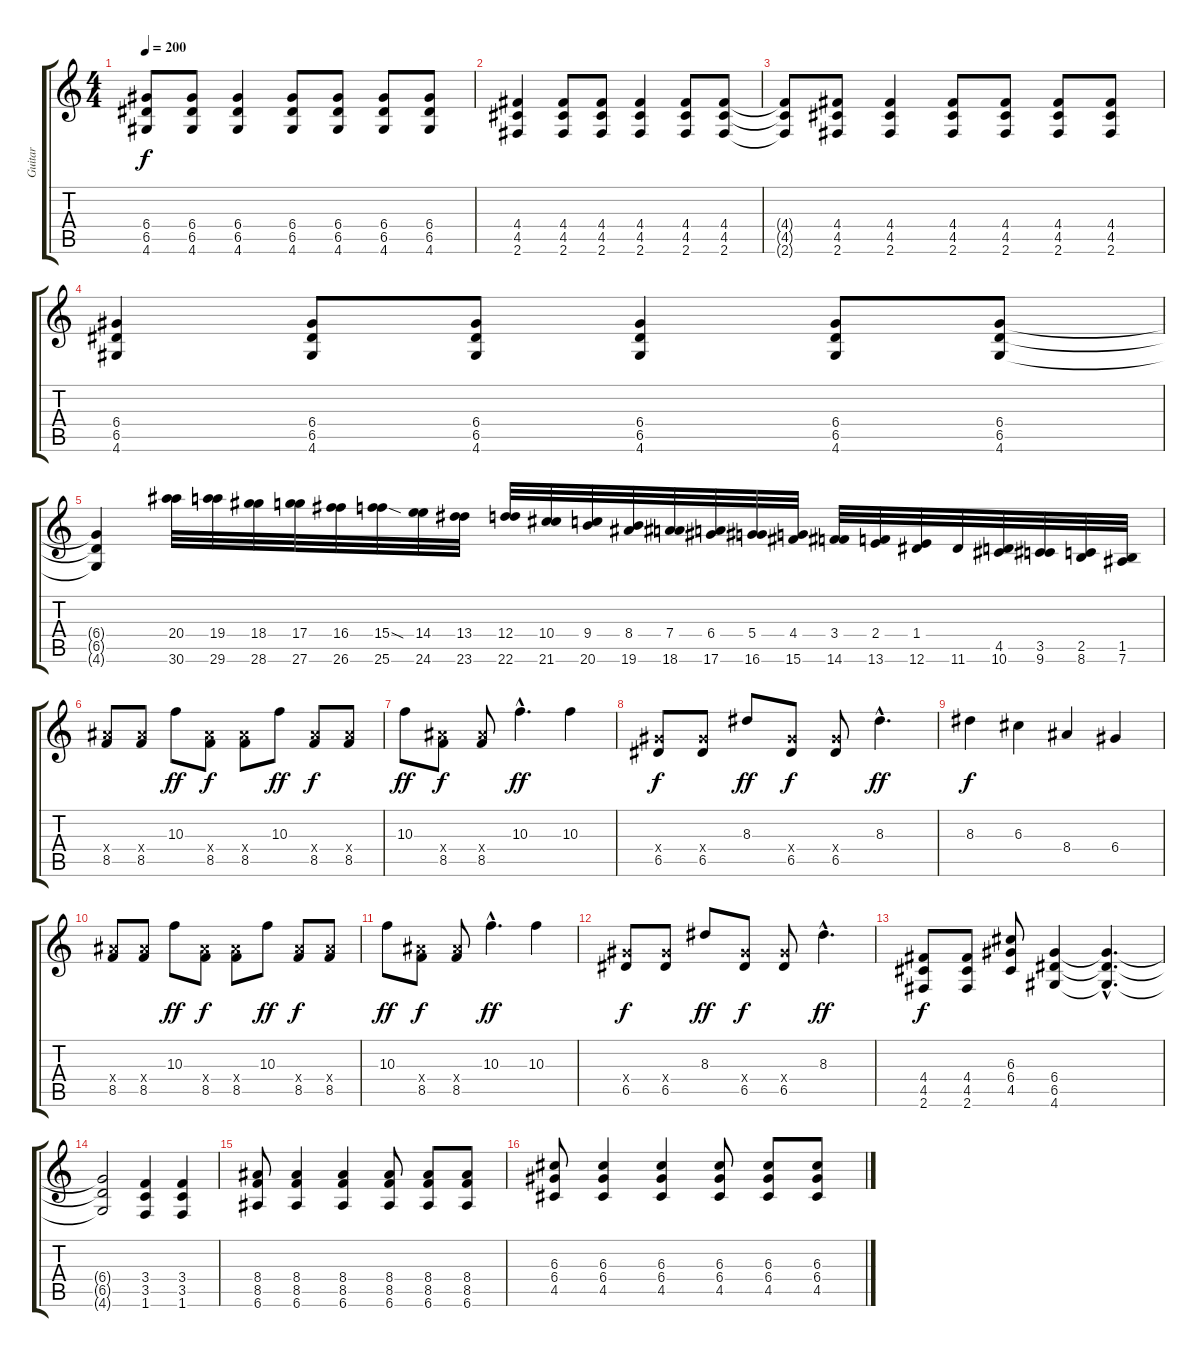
\track ("Guitar" "Guitar") {instrument distortionguitar}
\staff {score tabs}
\tuning (E4 B3 G3 D3 A2 E2) {hide}
\ts (4 4)
\tempo 200
\clef g2
\ks c
(6.4{t} 6.5{t} 4.6{t}).8{dy f} (6.4 6.5 4.6).8 (6.4 6.5 4.6).4 (6.4 6.5 4.6).8 (6.4 6.5 4.6).8 (6.4 6.5 4.6).8 (6.4 6.5 4.6).8 |
(4.4 4.5 2.6).4 (4.4 4.5 2.6).8 (4.4 4.5 2.6).8 (4.4 4.5 2.6).4 (4.4 4.5 2.6).8 (4.4 4.5 2.6).8 |
(4.4{t} 4.5{t} 2.6{t}).8 (4.4 4.5 2.6).8 (4.4 4.5 2.6).4 (4.4 4.5 2.6).8 (4.4 4.5 2.6).8 (4.4 4.5 2.6).8 (4.4 4.5 2.6).8 |
(6.4 6.5 4.6).4 (6.4 6.5 4.6).8 (6.4 6.5 4.6).8 (6.4 6.5 4.6).4 (6.4 6.5 4.6).8 (6.4 6.5 4.6).8 |
(6.4{t} 6.5{t} 4.6{t}).4 (20.4 30.6).32 (19.4 29.6).32 (18.4 28.6).32 (17.4 27.6).32 (16.4 26.6).32 (15.4{sod} 25.6).32 (14.4 24.6).32 (13.4 23.6).32 (12.4 22.6).32 (10.4 21.6).32 (9.4 20.6).32 (8.4 19.6).32 (7.4 18.6).32 (6.4 17.6).32 (5.4 16.6).32 (4.4 15.6).32 (3.4 14.6).32 (2.4 13.6).32 (1.4 12.6).32 11.6.32 (4.5 10.6).32 (3.5 9.6).32 (2.5 8.6).32 (1.5 7.6).32 |
(8.4{x} 8.5).8 (8.4{x} 8.5).8 10.3.8{dy ff} (8.4{x} 8.5).8{dy f} (8.4{x} 8.5).8 10.3.8{dy ff} (8.4{x} 8.5).8{dy f} (8.4{x} 8.5).8 |
10.3.8{dy ff} (8.4{x} 8.5).8{dy f} (8.4{x} 8.5).8 10.3{hac}.4{d dy ff} 10.3.4 |
(6.4{x} 6.5).8{dy f} (6.4{x} 6.5).8 8.3.8{dy ff} (6.4{x} 6.5).8{dy f} (6.4{x} 6.5).8 8.3{hac}.4{d dy ff} |
8.3.4{dy f} 6.3.4 8.4.4 6.4.4 |
(8.4{x} 8.5).8 (8.4{x} 8.5).8 10.3.8{dy ff} (8.4{x} 8.5).8{dy f} (8.4{x} 8.5).8 10.3.8{dy ff} (8.4{x} 8.5).8{dy f} (8.4{x} 8.5).8 |
10.3.8{dy ff} (8.4{x} 8.5).8{dy f} (8.4{x} 8.5).8 10.3{hac}.4{d dy ff} 10.3.4 |
(6.4{x} 6.5).8{dy f} (6.4{x} 6.5).8 8.3.8{dy ff} (6.4{x} 6.5).8{dy f} (6.4{x} 6.5).8 8.3{hac}.4{d dy ff} |
(4.4 4.5 2.6).8{dy f} (4.4 4.5 2.6).8 (6.3 6.4 4.5).8 (6.4 6.5 4.6).4 (6.4{hac t} 6.5{hac t} 4.6{hac t}).4{d} |
(6.4{t} 6.5{t} 4.6{t}).2 (3.4 3.5 1.6).4 (3.4 3.5 1.6).4 |
(8.4 8.5 6.6).8 (8.4 8.5 6.6).4 (8.4 8.5 6.6).4 (8.4 8.5 6.6).8 (8.4 8.5 6.6).8 (8.4 8.5 6.6).8 |
(6.3 6.4 4.5).8 (6.3 6.4 4.5).4 (6.3 6.4 4.5).4 (6.3 6.4 4.5).8 (6.3 6.4 4.5).8 (6.3 6.4 4.5).8
